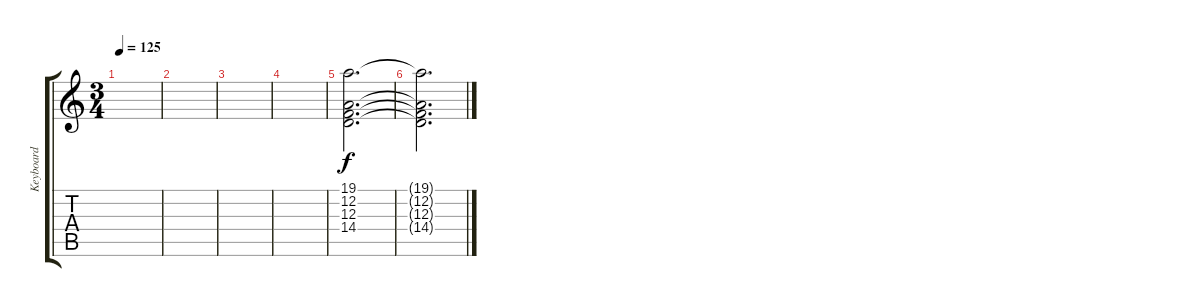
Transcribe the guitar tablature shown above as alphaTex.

\track ("Keyboard" "Keyboard") {instrument stringensemble1}
\staff {score tabs}
\tuning (D4 A3 F3 C3 G2 D2) {hide}
\ts (3 4)
\tempo 125
\clef g2
\ks c
|
|
|
|
(19.1 12.2 12.3 14.4).2{d volume 0 instrument pad2warm} |
(19.1{t} 12.2{t} 12.3{t} 14.4{t}).2{d}
